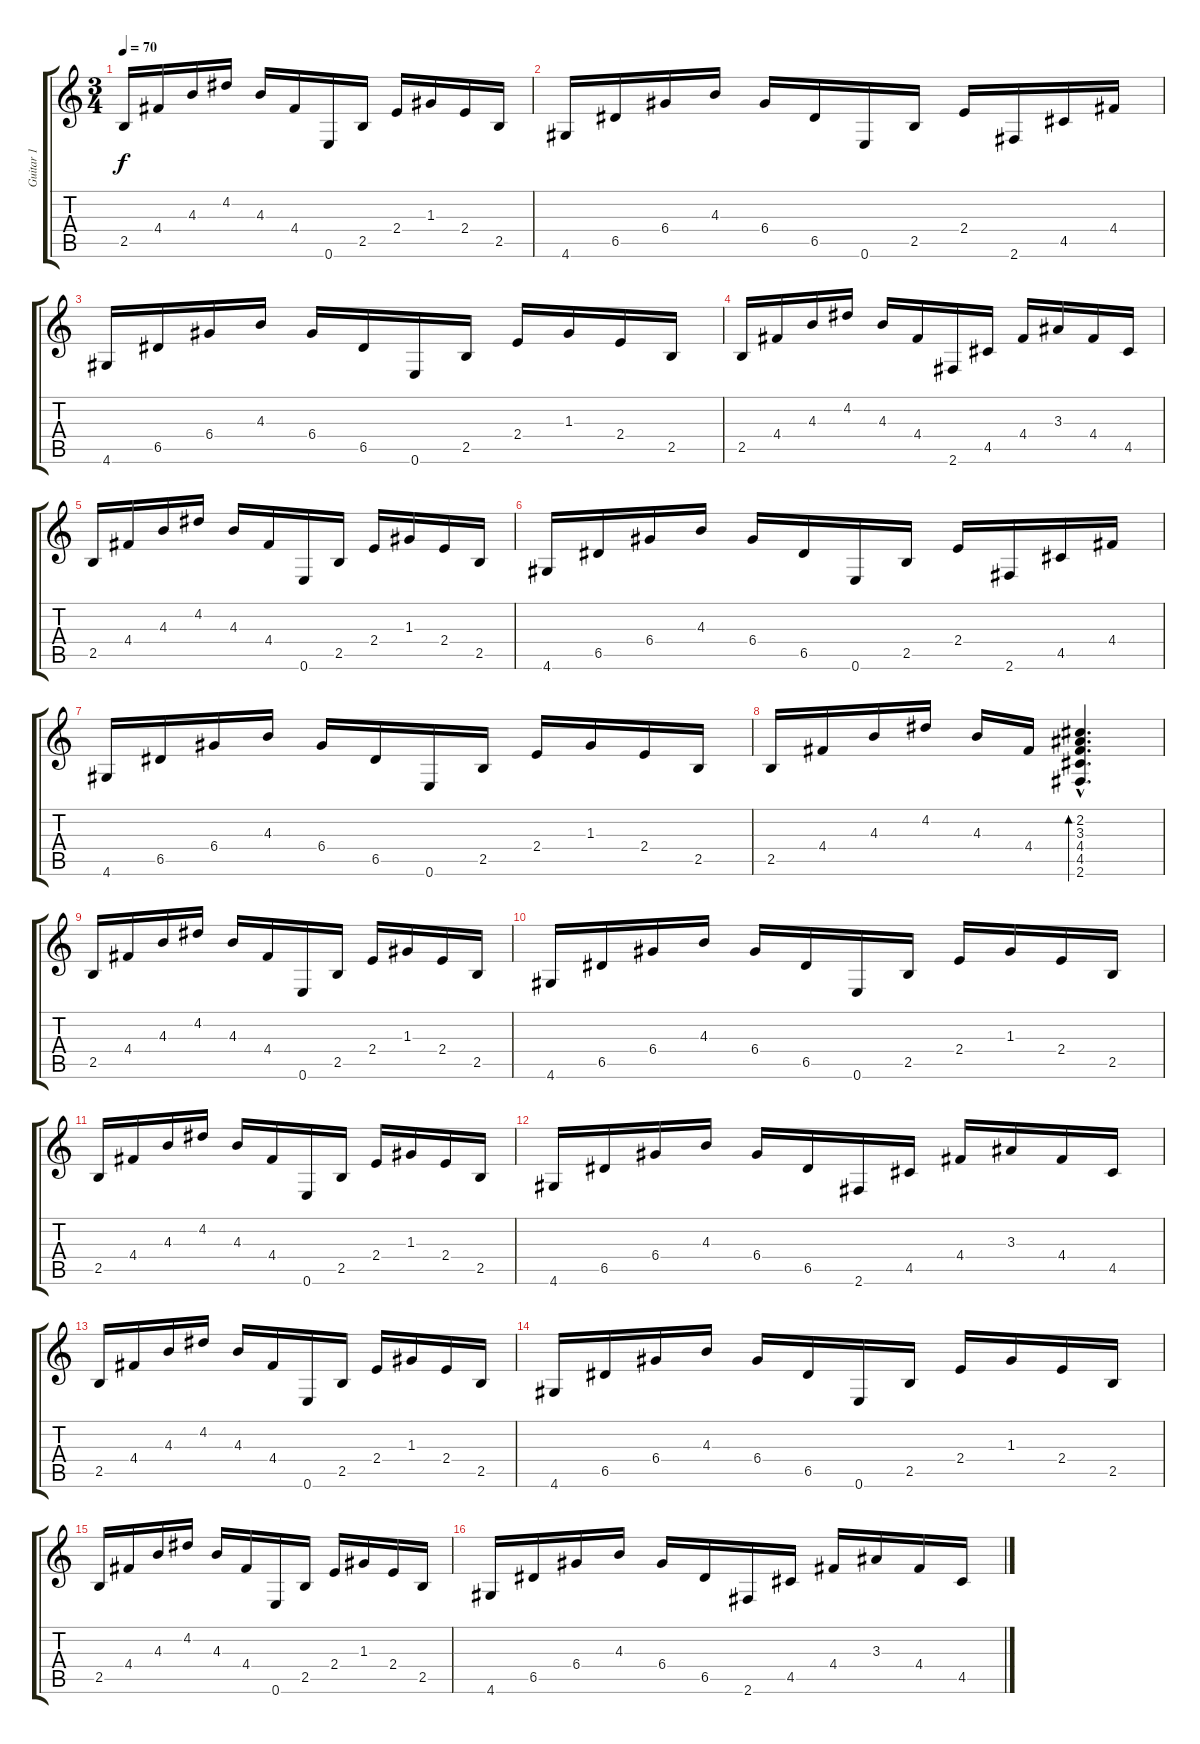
\track ("Guitar 1" "Guitar 1") {instrument electricguitarclean}
\staff {score tabs}
\tuning (E4 B3 G3 D3 A2 E2) {hide}
\ts (3 4)
\tempo 70
\clef g2
\ks c
2.5.16{dy f instrument electricguitarclean} 4.4.16 4.3.16 4.2.16 4.3.16 4.4.16 0.6.16 2.5.16 2.4.16 1.3.16 2.4.16 2.5.16 |
4.6.16 6.5.16 6.4.16 4.3.16 6.4.16 6.5.16 0.6.16 2.5.16 2.4.16 2.6.16 4.5.16 4.4.16 |
4.6.16 6.5.16 6.4.16 4.3.16 6.4.16 6.5.16 0.6.16 2.5.16 2.4.16 1.3.16 2.4.16 2.5.16 |
2.5.16 4.4.16 4.3.16 4.2.16 4.3.16 4.4.16 2.6.16 4.5.16 4.4.16 3.3.16 4.4.16 4.5.16 |
2.5.16 4.4.16 4.3.16 4.2.16 4.3.16 4.4.16 0.6.16 2.5.16 2.4.16 1.3.16 2.4.16 2.5.16 |
4.6.16 6.5.16 6.4.16 4.3.16 6.4.16 6.5.16 0.6.16 2.5.16 2.4.16 2.6.16 4.5.16 4.4.16 |
4.6.16 6.5.16 6.4.16 4.3.16 6.4.16 6.5.16 0.6.16 2.5.16 2.4.16 1.3.16 2.4.16 2.5.16 |
2.5.16 4.4.16 4.3.16 4.2.16 4.3.16 4.4.16 (2.2{hac} 3.3{hac} 4.4{hac} 4.5{hac} 2.6{hac}).4{d bd 60} |
2.5.16{volume 16 balance 2} 4.4.16 4.3.16 4.2.16 4.3.16 4.4.16 0.6.16 2.5.16 2.4.16 1.3.16 2.4.16 2.5.16 |
4.6.16 6.5.16 6.4.16 4.3.16 6.4.16 6.5.16 0.6.16 2.5.16 2.4.16 1.3.16 2.4.16 2.5.16 |
2.5.16 4.4.16 4.3.16 4.2.16 4.3.16 4.4.16 0.6.16 2.5.16 2.4.16 1.3.16 2.4.16 2.5.16 |
4.6.16 6.5.16 6.4.16 4.3.16 6.4.16 6.5.16 2.6.16 4.5.16 4.4.16 3.3.16 4.4.16 4.5.16 |
2.5.16 4.4.16 4.3.16 4.2.16 4.3.16 4.4.16 0.6.16 2.5.16 2.4.16 1.3.16 2.4.16 2.5.16 |
4.6.16 6.5.16 6.4.16 4.3.16 6.4.16 6.5.16 0.6.16 2.5.16 2.4.16 1.3.16 2.4.16 2.5.16 |
2.5.16 4.4.16 4.3.16 4.2.16 4.3.16 4.4.16 0.6.16 2.5.16 2.4.16 1.3.16 2.4.16 2.5.16 |
4.6.16 6.5.16 6.4.16 4.3.16 6.4.16 6.5.16 2.6.16 4.5.16 4.4.16 3.3.16 4.4.16 4.5.16
